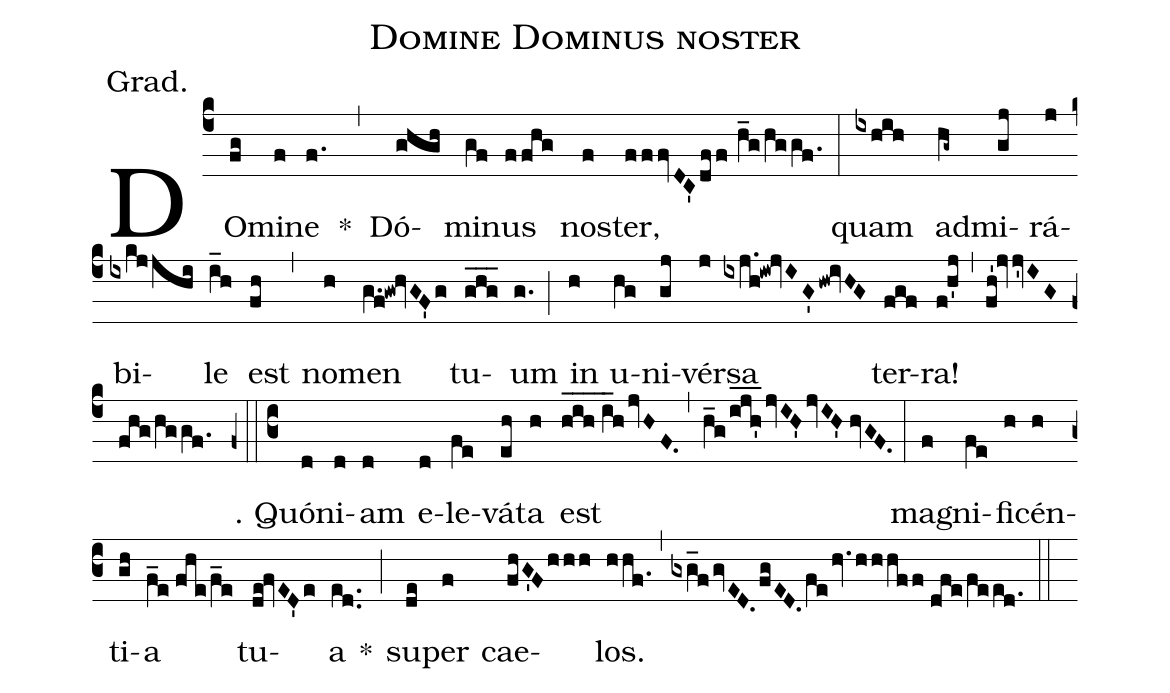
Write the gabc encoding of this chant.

name:Domine Dominus noster;
annotation:Grad.;
mode:5;
office-part:Gradual;
%%
(c4) DO(fg)mi(f)ne(f.) *(,) Dó(ghgh)mi(gf)nus(ffhg) nos(f)ter,(fffvDC'/dff//h_g/hggf.) (:) quam(ixhih) ad(hg~)mi(gj)rá(j)bi(ixkjjhi)le(i_h) est(fh) (,) no(h)men(g.f!gw!hvGF'g) tu(ghg___)um(g.) (;) in(h) u(hg)ni(gj)vér(j)sa(ixj.h!iw!jvIG'/hw!ivHG) ter(fgf)ra!(f!h'j) (,) (fh'!jv/jv'IG//fhg/hggf.) ℣.(z0::c3) Quó(d)ni(d)am(d) e(d)le(fe)vá(eh)ta(h) est(hih___//i_h/jvHF.) (,) (h_g/ijh'___jvIH'/jvIH'//hvGF.) (:) ma(f)gni(fe)fi(h)cén(h)ti(gh)a(f_e//fhe/f_e) tu(de!fvED'e)a(ed..) *(;) su(de)per(f) cae(fhG'F/hhh)los.(hhf.) (,) (gxg_f/gvED./fgED./fe/hv.hhhff//dfe/feed.) (::)
